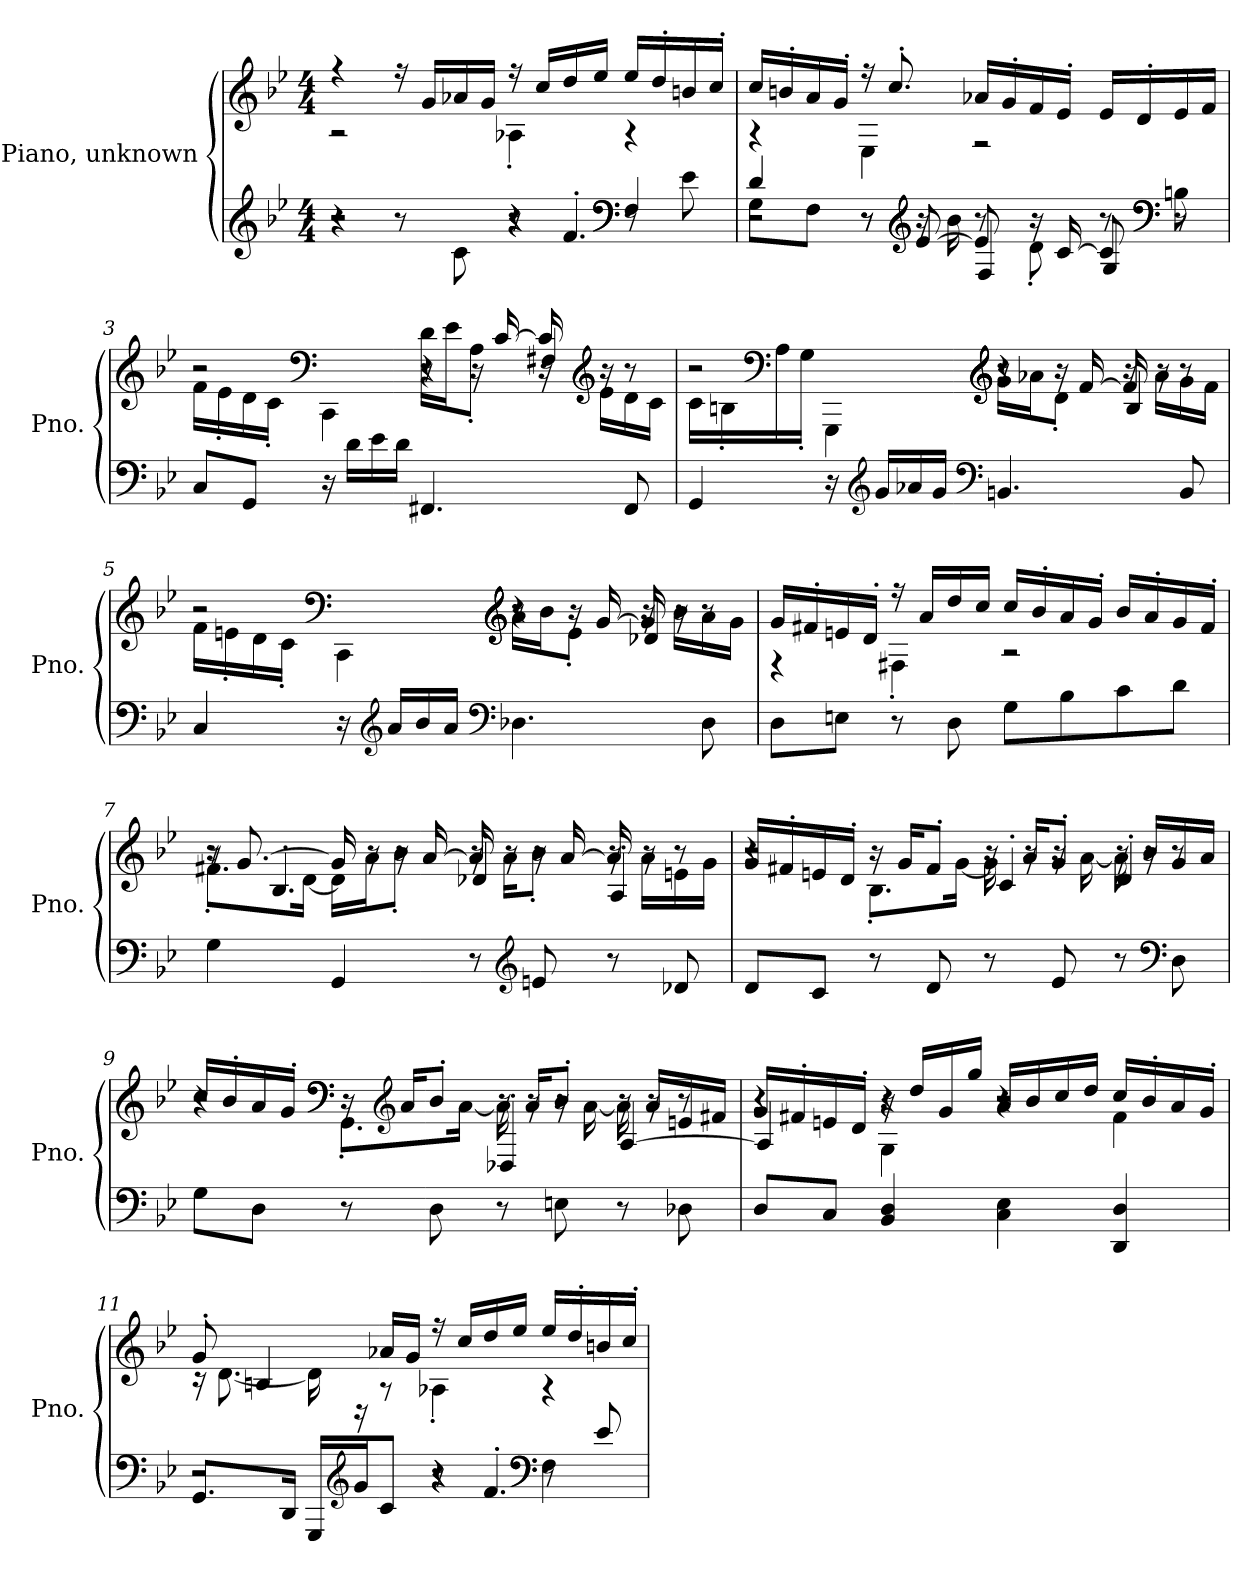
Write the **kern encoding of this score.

**kern	**kern
*part1	*part1
*staff2	*staff1
*I"Piano, unknown	*
*I'Pno.	*
*clefG2	*clefG2
*k[b-e-]	*k[b-e-]
*M4/4	*M4/4
*MM120	*MM120
=1	=1
*^	*^
*	*^	*	*
2r	4r	2r	4r	2r
.	8r	.	16r	.
.	.	.	16g/LL	.
.	8c\	.	16a-X/	.
.	.	.	16g/JJ	.
8r	4r	4r	16r	4A-X'\
.	.	.	16cc/LL	.
4.f'/	.	.	16dd/	.
.	.	.	16ee-/JJ	.
*clefF4	*	*	*	*
.	8r	4F/	16ee-/LL	4r
.	.	.	16dd'/	.
.	8e-\	.	16bn/	.
.	.	.	16cc'/JJ	.
=2	=2	=2	=2	=2
4d/	8G\L	2r	16cc/LL	4r
.	.	.	16bn'/	.
.	8F\J	.	16a/	.
.	.	.	16g'/JJ	.
8r	8r	.	16r	4E-\
.	.	.	8.cc'/	.
*clefG2	*	*	*	*
[8e-/	16r	.	.	.
.	16b-\	.	.	.
8e-/]	8r	4F/	16a-X/LL	2r
.	.	.	16g'/	.
16r	8d'\	.	16f/	.
[16c/	.	.	16e-'/JJ	.
8c/]	8r	4G/	16e-/LL	.
.	.	.	16d'/	.
*clefF4	*	*	*	*
8r	8Bn\	.	16e-/	.
.	.	.	16f/JJ	.
*v	*v	*v	*	*
!!LO:LB:g=z
=3	=3	=3
*	*	*^
8C/L	2r	16f\LL	2r
.	.	16e-'\	.
8GG/J	.	16d\	.
.	.	16c'\JJ	.
*	*clefF4	*	*
16r	.	4CC\	.
16d\LL	.	.	.
16e-\	.	.	.
16d\JJ	.	.	.
4.FF#X/	8r	16d\LL	4r
.	.	16e-\J	.
.	16r	8A'\J	.
.	[16c/	.	.
.	16c/]	16r	4F#X/
*	*clefG2	*	*
.	16r	16e-\LL	.
8FF#/	8r	16d\	.
.	.	16c\JJ	.
!!LO:LB:g=z	!!	!!
=4	=4	=4	=4
4GG/	2r	16c\LL	2r
.	.	16Bn'\	.
*	*clefF4	*	*
.	.	16A\	.
.	.	16G'\JJ	.
16r	.	4GGG\	.
*clefG2	*	*	*
16g/LL	.	.	.
16a-X/	.	.	.
16g/JJ	.	.	.
*clefF4	*clefG2	*	*
4.BBn/	8r	16g\LL	4r
.	.	16a-X\J	.
.	16r	8d'\J	.
.	[16f/	.	.
.	16f/]	16r	4B/
.	16r	16a-\LL	.
8BB/	8r	16g\	.
.	.	16f\JJ	.
!!LO:LB:g=z	!!	!!
=5	=5	=5	=5
4C/	2r	16f\LL	2r
.	.	16en'\	.
.	.	16d\	.
.	.	16c'\JJ	.
*	*clefF4	*	*
16r	.	4CC\	.
*clefG2	*	*	*
16a/LL	.	.	.
16b-/	.	.	.
16a/JJ	.	.	.
*clefF4	*clefG2	*	*
4.D-X\	8r	16a\LL	4r
.	.	16b-\J	.
.	16r	8e'\J	.
.	[16g/	.	.
.	16g/]	16r	4d-X/
.	16r	16b-\LL	.
8D-\	8r	16a\	.
.	.	16g\JJ	.
*	*	*v	*v
=6	=6	=6
8D\L	16g/LL	4r
.	16f#X'/	.
8En\J	16en/	.
.	16d'/JJ	.
8r	16r	4F#X'\
.	16a/LL	.
8D\	16dd/	.
.	16cc/JJ	.
8G\L	16cc/LL	2r
.	16b-'/	.
8B-\	16a/	.
.	16g'/JJ	.
8c\	16b-/LL	.
.	16a'/	.
8d\J	16g/	.
.	16f#'/JJ	.
!!LO:LB:g=z
=7	=7	=7
*	*	*^
4G\	16r	8.f#X'\L	8r
.	[8.g/	.	.
.	.	.	4.B-'/
.	.	[16d\Jk	.
4GG/	16g/]	16d\LL]	.
.	16r	16a\J	.
.	16r	8b-'\J	.
.	[16a/	.	.
8r	16a/]	16r	4d-X'/
.	16r	16a\KL	.
*clefG2	*	*	*
8en/	16r	8b-'\J	.
.	[16a/	.	.
8r	16a/]	16r	4A'/
.	16r	16a\LL	.
8d-X/	8r	16en\	.
.	.	16g\JJ	.
!!LO:LB:g=z	!!	!!
=8	=8	=8	=8
8d/L	16g/LL	4r	2r
.	16f#X'/	.	.
8c/J	16en/	.	.
.	16d'/JJ	.	.
8r	16r	8.B-'\L	.
.	16g/KL	.	.
8d/	8f#'/J	.	.
.	.	[16g\Jk	.
8r	16r	16g\]	4c'/
.	16a/KL	16r	.
8e-/	8g'/J	16r	.
.	.	[16a\	.
8r	16r	16a\]	4d'/
.	16b-/LL	16r	.
*clefF4	*	*	*
8D\	16g/	8r	.
.	16a/JJ	.	.
!!LO:PB:g=z	!!	!!
=9	=9	=9	=9
8G\L	16cc/LL	4r	2r
.	16b-'/	.	.
8D\J	16a/	.	.
.	16g'/JJ	.	.
*	*clefF4	*	*
8r	16r	8.GG'\L	.
*	*clefG2	*	*
.	16a/KL	.	.
8D\	8b-'/J	.	.
.	.	[16a\Jk	.
8r	16r	16a\]	4D-X'/
.	16a/KL	16r	.
8En\	8b-'/J	16r	.
.	.	[16a\	.
8r	16r	16a\]	[4A/
.	16a/LL	16r	.
8D-X\	16en/	8r	.
.	16f#X/JJ	.	.
=10	=10	=10	=10
8D/L	16g/LL	4r	4A/]
.	16f#X'/	.	.
8C/J	16en/	.	.
.	16d'/JJ	.	.
4BB-/ 4D/	16r	4G\	4r
.	16dd/LL	.	.
.	16g/	.	.
.	16gg/JJ	.	.
4C\ 4E-\	16a/LL	4r	2r
.	16b-/	.	.
.	16cc/	.	.
.	16dd/JJ	.	.
4DD/ 4D/	16cc/LL	4f#\	.
.	16b-'/	.	.
.	16a/	.	.
.	16g'/JJ	.	.
*	*	*v	*v
!!LO:LB:g=z
=11	=11	=11
*^	*	*
*	*^	*	*
2r	2r	8.GG/L	8g'/	16r
.	.	.	.	[8.d\
.	.	.	4Bn/	.
.	.	16DD/Jk	.	.
.	.	16GGG/LL	.	16d\]
*clefG2	*	*	*	*
.	.	16g/J	.	16r
.	.	8c/J	16a-X/LL	8r
.	.	.	16g/JJ	.
8r	4r	4r	16r	4A-X'\
.	.	.	16cc/LL	.
4.f'/	.	.	16dd/	.
.	.	.	16ee-/JJ	.
*clefF4	*	*	*	*
.	4F\	8r	16ee-/LL	4r
.	.	.	16dd'/	.
.	.	8e-/	16bn/	.
.	.	.	16cc'/JJ	.
*v	*v	*v	*	*
*	*v	*v
=	=
*-	*-
